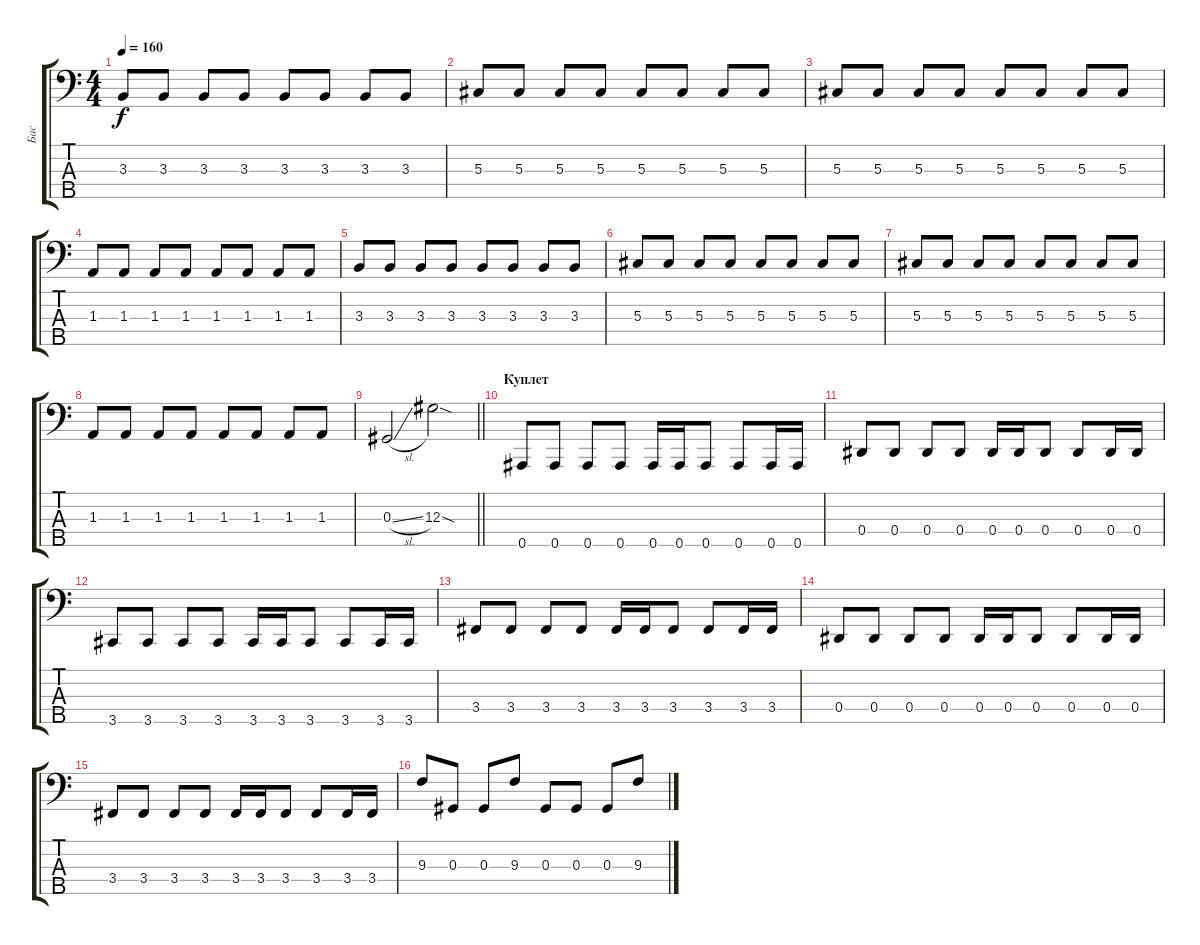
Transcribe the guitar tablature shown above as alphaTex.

\track ("Бас" "Бас") {instrument electricbasspick}
\staff {score tabs}
\tuning (Gb2 Db2 Ab1 Eb1 Bb0) {hide}
\ts (4 4)
\tempo 160
\clef f4
\ks c
3.3.8{dy f} 3.3.8 3.3.8 3.3.8 3.3.8 3.3.8 3.3.8 3.3.8 |
5.3.8 5.3.8 5.3.8 5.3.8 5.3.8 5.3.8 5.3.8 5.3.8 |
5.3.8 5.3.8 5.3.8 5.3.8 5.3.8 5.3.8 5.3.8 5.3.8 |
1.3.8 1.3.8 1.3.8 1.3.8 1.3.8 1.3.8 1.3.8 1.3.8 |
3.3.8 3.3.8 3.3.8 3.3.8 3.3.8 3.3.8 3.3.8 3.3.8 |
5.3.8 5.3.8 5.3.8 5.3.8 5.3.8 5.3.8 5.3.8 5.3.8 |
5.3.8 5.3.8 5.3.8 5.3.8 5.3.8 5.3.8 5.3.8 5.3.8 |
1.3.8 1.3.8 1.3.8 1.3.8 1.3.8 1.3.8 1.3.8 1.3.8 |
\barLineRight lightlight
0.3{sl}.2 12.3{sod}.2 |
\section ("" "Куплет")
0.5.8 0.5.8 0.5.8 0.5.8 0.5.16 0.5.16 0.5.8 0.5.8 0.5.16 0.5.16 |
0.4.8 0.4.8 0.4.8 0.4.8 0.4.16 0.4.16 0.4.8 0.4.8 0.4.16 0.4.16 |
3.5.8 3.5.8 3.5.8 3.5.8 3.5.16 3.5.16 3.5.8 3.5.8 3.5.16 3.5.16 |
3.4.8 3.4.8 3.4.8 3.4.8 3.4.16 3.4.16 3.4.8 3.4.8 3.4.16 3.4.16 |
0.4.8 0.4.8 0.4.8 0.4.8 0.4.16 0.4.16 0.4.8 0.4.8 0.4.16 0.4.16 |
3.4.8 3.4.8 3.4.8 3.4.8 3.4.16 3.4.16 3.4.8 3.4.8 3.4.16 3.4.16 |
9.3.8 0.3.8 0.3.8 9.3.8 0.3.8 0.3.8 0.3.8 9.3.8
